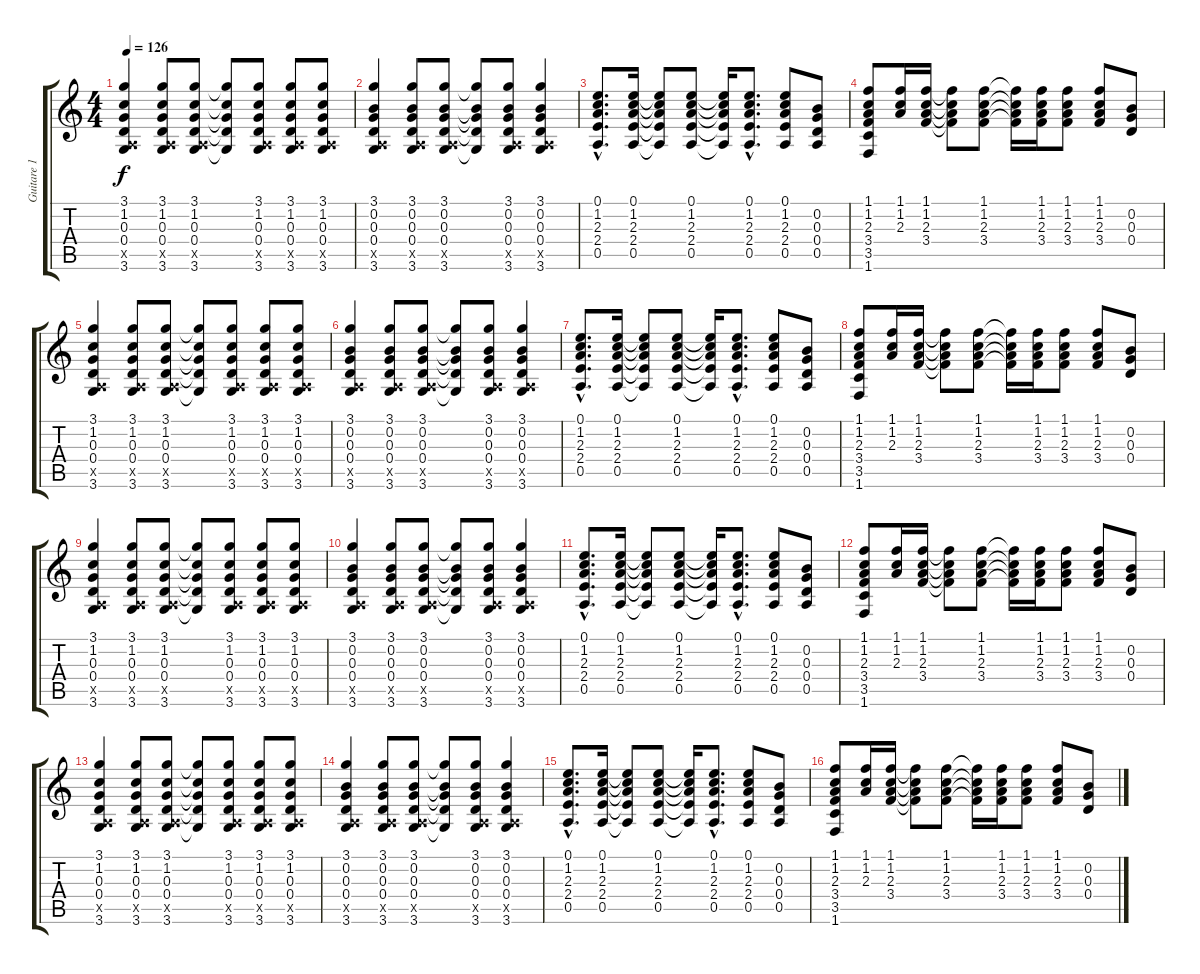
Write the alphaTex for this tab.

\track ("Guitare 1" "Guitare 1") {instrument acousticguitarsteel}
\staff {score tabs}
\tuning (E4 B3 G3 D3 A2 E2) {hide}
\ts (4 4)
\tempo 126
\clef g2
\ks c
(3.1 1.2 0.3 0.4 0.5{x} 3.6).4{dy f} (3.1 1.2 0.3 0.4 0.5{x} 3.6).8 (3.1 1.2 0.3 0.4 0.5{x} 3.6).8 (3.1{t} 1.2{t} 0.3{t} 0.4{t} 3.6{t}).8 (3.1 1.2 0.3 0.4 0.5{x} 3.6).8 (3.1 1.2 0.3 0.4 0.5{x} 3.6).8 (3.1 1.2 0.3 0.4 0.5{x} 3.6).8 |
(3.1 0.2 0.3 0.4 0.5{x} 3.6).4 (3.1 0.2 0.3 0.4 0.5{x} 3.6).8 (3.1 0.2 0.3 0.4 0.5{x} 3.6).8 (3.1{t} 0.2{t} 0.3{t} 0.4{t} 3.6{t}).8 (3.1 0.2 0.3 0.4 0.5{x} 3.6).8 (3.1 0.2 0.3 0.4 0.5{x} 3.6).4 |
(0.1{hac} 1.2{hac} 2.3{hac} 2.4{hac} 0.5{hac}).8{d} (0.1 1.2 2.3 2.4 0.5).16 (0.1{t} 1.2{t} 2.3{t} 2.4{t} 0.5{t}).8 (0.1 1.2 2.3 2.4 0.5).8 (0.1{t} 1.2{t} 2.3{t} 2.4{t} 0.5{t}).16 (0.1{hac} 1.2{hac} 2.3{hac} 2.4{hac} 0.5{hac}).8{d} (0.1 1.2 2.3 2.4 0.5).8 (0.2 0.3 0.4 0.5).8 |
(1.1 1.2 2.3 3.4 3.5 1.6).8 (1.1 1.2 2.3).16 (1.1 1.2 2.3 3.4).16 (1.1{t} 1.2{t} 2.3{t} 3.4{t}).8 (1.1 1.2 2.3 3.4).8 (1.1{t} 1.2{t} 2.3{t} 3.4{t}).16 (1.1 1.2 2.3 3.4).16 (1.1 1.2 2.3 3.4).8 (1.1 1.2 2.3 3.4).8 (0.2 0.3 0.4).8 |
(3.1 1.2 0.3 0.4 0.5{x} 3.6).4 (3.1 1.2 0.3 0.4 0.5{x} 3.6).8 (3.1 1.2 0.3 0.4 0.5{x} 3.6).8 (3.1{t} 1.2{t} 0.3{t} 0.4{t} 3.6{t}).8 (3.1 1.2 0.3 0.4 0.5{x} 3.6).8 (3.1 1.2 0.3 0.4 0.5{x} 3.6).8 (3.1 1.2 0.3 0.4 0.5{x} 3.6).8 |
(3.1 0.2 0.3 0.4 0.5{x} 3.6).4 (3.1 0.2 0.3 0.4 0.5{x} 3.6).8 (3.1 0.2 0.3 0.4 0.5{x} 3.6).8 (3.1{t} 0.2{t} 0.3{t} 0.4{t} 3.6{t}).8 (3.1 0.2 0.3 0.4 0.5{x} 3.6).8 (3.1 0.2 0.3 0.4 0.5{x} 3.6).4 |
(0.1{hac} 1.2{hac} 2.3{hac} 2.4{hac} 0.5{hac}).8{d} (0.1 1.2 2.3 2.4 0.5).16 (0.1{t} 1.2{t} 2.3{t} 2.4{t} 0.5{t}).8 (0.1 1.2 2.3 2.4 0.5).8 (0.1{t} 1.2{t} 2.3{t} 2.4{t} 0.5{t}).16 (0.1{hac} 1.2{hac} 2.3{hac} 2.4{hac} 0.5{hac}).8{d} (0.1 1.2 2.3 2.4 0.5).8 (0.2 0.3 0.4 0.5).8 |
(1.1 1.2 2.3 3.4 3.5 1.6).8 (1.1 1.2 2.3).16 (1.1 1.2 2.3 3.4).16 (1.1{t} 1.2{t} 2.3{t} 3.4{t}).8 (1.1 1.2 2.3 3.4).8 (1.1{t} 1.2{t} 2.3{t} 3.4{t}).16 (1.1 1.2 2.3 3.4).16 (1.1 1.2 2.3 3.4).8 (1.1 1.2 2.3 3.4).8 (0.2 0.3 0.4).8 |
(3.1 1.2 0.3 0.4 0.5{x} 3.6).4 (3.1 1.2 0.3 0.4 0.5{x} 3.6).8 (3.1 1.2 0.3 0.4 0.5{x} 3.6).8 (3.1{t} 1.2{t} 0.3{t} 0.4{t} 3.6{t}).8 (3.1 1.2 0.3 0.4 0.5{x} 3.6).8 (3.1 1.2 0.3 0.4 0.5{x} 3.6).8 (3.1 1.2 0.3 0.4 0.5{x} 3.6).8 |
(3.1 0.2 0.3 0.4 0.5{x} 3.6).4 (3.1 0.2 0.3 0.4 0.5{x} 3.6).8 (3.1 0.2 0.3 0.4 0.5{x} 3.6).8 (3.1{t} 0.2{t} 0.3{t} 0.4{t} 3.6{t}).8 (3.1 0.2 0.3 0.4 0.5{x} 3.6).8 (3.1 0.2 0.3 0.4 0.5{x} 3.6).4 |
(0.1{hac} 1.2{hac} 2.3{hac} 2.4{hac} 0.5{hac}).8{d} (0.1 1.2 2.3 2.4 0.5).16 (0.1{t} 1.2{t} 2.3{t} 2.4{t} 0.5{t}).8 (0.1 1.2 2.3 2.4 0.5).8 (0.1{t} 1.2{t} 2.3{t} 2.4{t} 0.5{t}).16 (0.1{hac} 1.2{hac} 2.3{hac} 2.4{hac} 0.5{hac}).8{d} (0.1 1.2 2.3 2.4 0.5).8 (0.2 0.3 0.4 0.5).8 |
(1.1 1.2 2.3 3.4 3.5 1.6).8 (1.1 1.2 2.3).16 (1.1 1.2 2.3 3.4).16 (1.1{t} 1.2{t} 2.3{t} 3.4{t}).8 (1.1 1.2 2.3 3.4).8 (1.1{t} 1.2{t} 2.3{t} 3.4{t}).16 (1.1 1.2 2.3 3.4).16 (1.1 1.2 2.3 3.4).8 (1.1 1.2 2.3 3.4).8 (0.2 0.3 0.4).8 |
(3.1 1.2 0.3 0.4 0.5{x} 3.6).4 (3.1 1.2 0.3 0.4 0.5{x} 3.6).8 (3.1 1.2 0.3 0.4 0.5{x} 3.6).8 (3.1{t} 1.2{t} 0.3{t} 0.4{t} 3.6{t}).8 (3.1 1.2 0.3 0.4 0.5{x} 3.6).8 (3.1 1.2 0.3 0.4 0.5{x} 3.6).8 (3.1 1.2 0.3 0.4 0.5{x} 3.6).8 |
(3.1 0.2 0.3 0.4 0.5{x} 3.6).4 (3.1 0.2 0.3 0.4 0.5{x} 3.6).8 (3.1 0.2 0.3 0.4 0.5{x} 3.6).8 (3.1{t} 0.2{t} 0.3{t} 0.4{t} 3.6{t}).8 (3.1 0.2 0.3 0.4 0.5{x} 3.6).8 (3.1 0.2 0.3 0.4 0.5{x} 3.6).4 |
(0.1{hac} 1.2{hac} 2.3{hac} 2.4{hac} 0.5{hac}).8{d} (0.1 1.2 2.3 2.4 0.5).16 (0.1{t} 1.2{t} 2.3{t} 2.4{t} 0.5{t}).8 (0.1 1.2 2.3 2.4 0.5).8 (0.1{t} 1.2{t} 2.3{t} 2.4{t} 0.5{t}).16 (0.1{hac} 1.2{hac} 2.3{hac} 2.4{hac} 0.5{hac}).8{d} (0.1 1.2 2.3 2.4 0.5).8 (0.2 0.3 0.4 0.5).8 |
(1.1 1.2 2.3 3.4 3.5 1.6).8 (1.1 1.2 2.3).16 (1.1 1.2 2.3 3.4).16 (1.1{t} 1.2{t} 2.3{t} 3.4{t}).8 (1.1 1.2 2.3 3.4).8 (1.1{t} 1.2{t} 2.3{t} 3.4{t}).16 (1.1 1.2 2.3 3.4).16 (1.1 1.2 2.3 3.4).8 (1.1 1.2 2.3 3.4).8 (0.2 0.3 0.4).8
